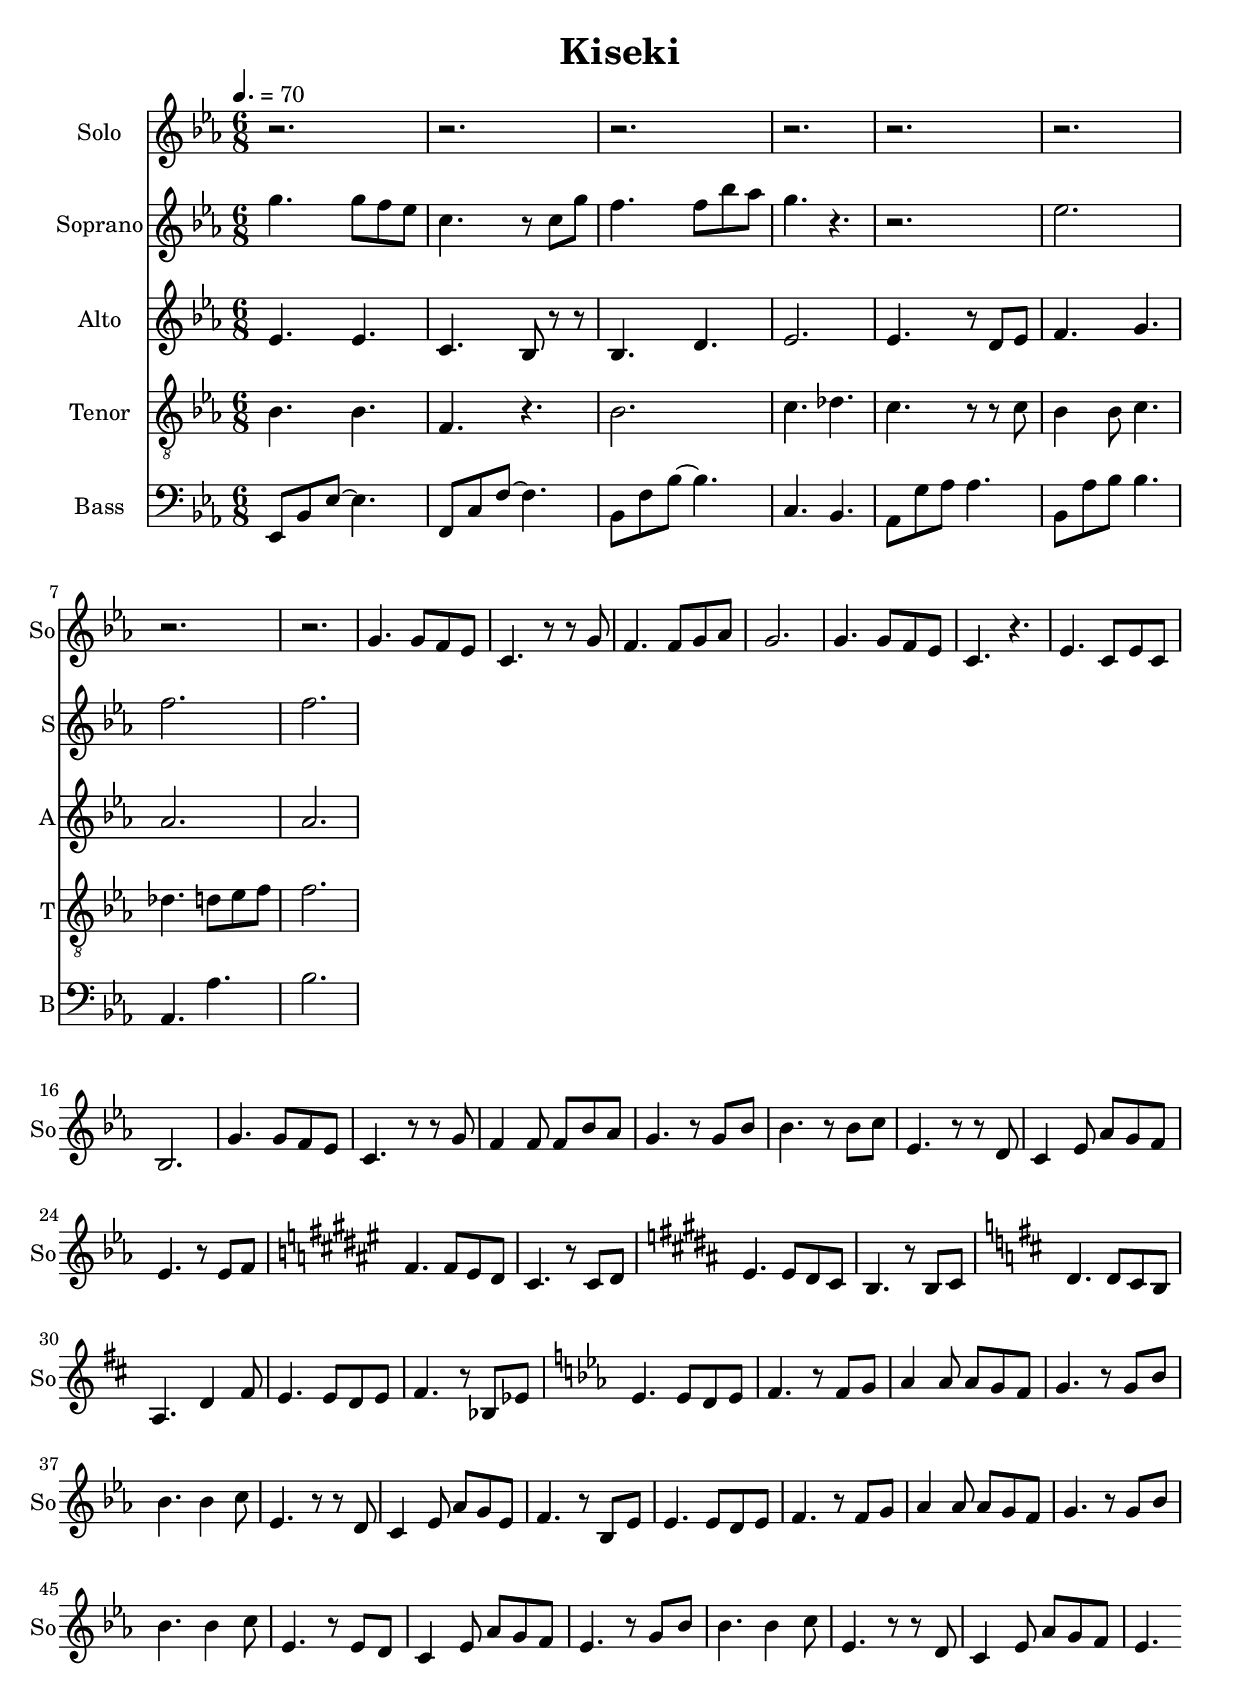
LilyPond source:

\version "2.19.82"
\include "event-listener.ly"
\version "2.19.82"
solo = \relative b' {
    \clef "treble"
    \key ees \major
    \time 6/8
    \tempo 4. = 70
    \repeat unfold 8 r2. |
    g4. g8 f ees |
    c4. r8 r g'8 |
    f4. f8 g aes |
    g2. |
    g4. g8 f ees |
    c4. r |
    ees c8 ees c |
    bes2. |
    g'4. g8 f ees |
    c4. r8 r g'8 |
    f4 f8 f bes aes |
    g4. r8 g bes |
    bes4. r8 bes c |
    ees,4. r8 r d |
    c4 ees8 aes g f |
    ees4. r8 ees f |
    \key fis \major
    fis4. fis8 eis dis |
    cis4. r8 cis dis |
    \key b \major
    e4. e8 dis cis |
    b4. r8 b cis |
    \key d \major
    d4. d8 cis b |
    a4. d4 fis8 |
    e4. e8 d e |
    fis4. r8 bes, ees |
    \key ees \major
    ees4. ees8 d ees |
    f4. r8 f g |
    aes4 aes8 aes g f |
    g4. r8 g bes |
    bes4. bes4 c8 |
    ees,4. r8 r d8 |
    c4 es8 aes g ees |
    f4. r8 bes, ees |
    ees4. ees8 d ees |
    f4. r8 f g |
    aes4 aes8 aes g f |
    g4. r8 g bes |
    bes4. bes4 c8 |
    ees,4. r8 ees d8 |
    c4 es8 aes g f |
    ees4. r8 g bes |
    bes4. bes4 c8 |
    ees,4. r8 r d |
    c4 ees8 aes g f |
    ees4.
}

lyrics = \lyricmode {
  You and I were born
  right here in the same world.
  For this one brief life,
  we're beneath the same sky.
  
  The great flow of time.
  The wide expanse of space.
  We are lucky enough
  to share this lifetime we get.
  
  We can gain more if we give.
  By taking, we only lose.
  
  Let us make this a new age
  where we show our gratitude.
  
  There's a fragile bud of hope,
  blooming in each of our hearts.
  Don't you take that away.
  Our dreams are meant to be shared.
  
  Let it grow. Let it live.
  Let us see what it will bring.
  When we share in our love,
  we make a beautiful world.
  
  Search it out, and find the way:
  the point where we can all meet.
  The point where we're all the same.
  There it lies: the future we seek.
  
  Start from there, and then we'll forge
  a world where all can be free.
  Free to dream, and free to smile.
  Free to be who we will be.
  
  Let's make sure we create...
  
  A world of our hopes and dreams.
  
  In our brief lives,
  we've managed to meet.
  Treasure this gift,
  this precious time that we have.
  
  In our brief lives,
  we've managed to meet.
  Treasure this gift,
  this precious time that we have. 
}

\version "2.19.82"
soprano = \relative b'' {
    \clef "treble"
    \key ees \major
    \time 6/8
    \tempo 4. = 70
    g4. g8 f ees |
    c4. r8 c g' |
    f4. f8 bes aes |
    g4. r |
    r2. |
    ees |
    f |
    f
}

\version "2.19.82"
alto = \relative b {
    \clef "treble"
    \key ees \major
    \time 6/8
    \tempo 4. = 70
    ees4. ees |
    c  bes8 r r |
    bes4. d |
    ees2.
    ees4. r8 d ees |
    f4. g |
    aes2. |
    aes
}

\version "2.19.82"
tenor = \relative b {
    \clef "treble_8"
    \key ees \major
    \time 6/8
    \tempo 4. = 70
    bes4. bes |
    f r |
    bes2. |
    c4. des |
    c4. r8 r c |
    bes4 bes8 c4. |
    des4. d8 ees f |
    f2. | 
}

\version "2.19.82"
bass = \relative b,, {
    \clef "bass"
    \key ees \major
    \time 6/8
    \tempo 4. = 70
    ees8 bes' ees~ ees4. |
    f,8 c' f~ f4. |
    bes,8 f' bes~ bes4. |
    c,4. bes |
    aes8 g' aes aes4. |
    bes,8 aes' bes bes4. |
    aes,4. aes' |
    bes2. 
}


\book {
  \bookOutputSuffix "full"
  \header {
    title = "Kiseki"
  }
  \score {
    <<
      \new Staff \with {
        instrumentName = #"Solo"
        shortInstrumentName = #"So"
      }  \solo
      \new Staff \with {
        instrumentName = #"Soprano"
        shortInstrumentName = #"S"
      } \soprano
      \new Staff \with {
        instrumentName = #"Alto"
        shortInstrumentName = #"A"
      } \alto
      \new Staff \with {
        instrumentName = #"Tenor"
        shortInstrumentName = #"T"
      } \tenor
      \new Staff \with {
        instrumentName = #"Bass"
        shortInstrumentName = #"B"
      } \bass
      % \new Staff \with {
      %   instrumentName = #"VP"
      %   shortInstrumentName = #"VP"
      % } \vocalpercussion
    >>
    \layout {
      \context { \Staff }
    }
  }

  \score {
    \unfoldRepeats <<
      \new Staff \with {
        instrumentName = #"Lead"
        shortInstrumentName = #"L"
      }  \solo
      \new Staff \with {
        instrumentName = #"Soprano"
        shortInstrumentName = #"S"
      } \soprano
      \new Staff \with {
        instrumentName = #"Alto"
        shortInstrumentName = #"A"
      } \alto
      \new Staff \with {
        instrumentName = #"Tenor"
        shortInstrumentName = #"T"
      } \tenor
      \new Staff \with {
        instrumentName = #"Bass"
        shortInstrumentName = #"B"
      } \bass
      % \new Staff \with {
      %   instrumentName = #"VP"
      %   shortInstrumentName = #"VP"
      % } \vocalpercussion
    >>
    
    \midi { }
  }
}